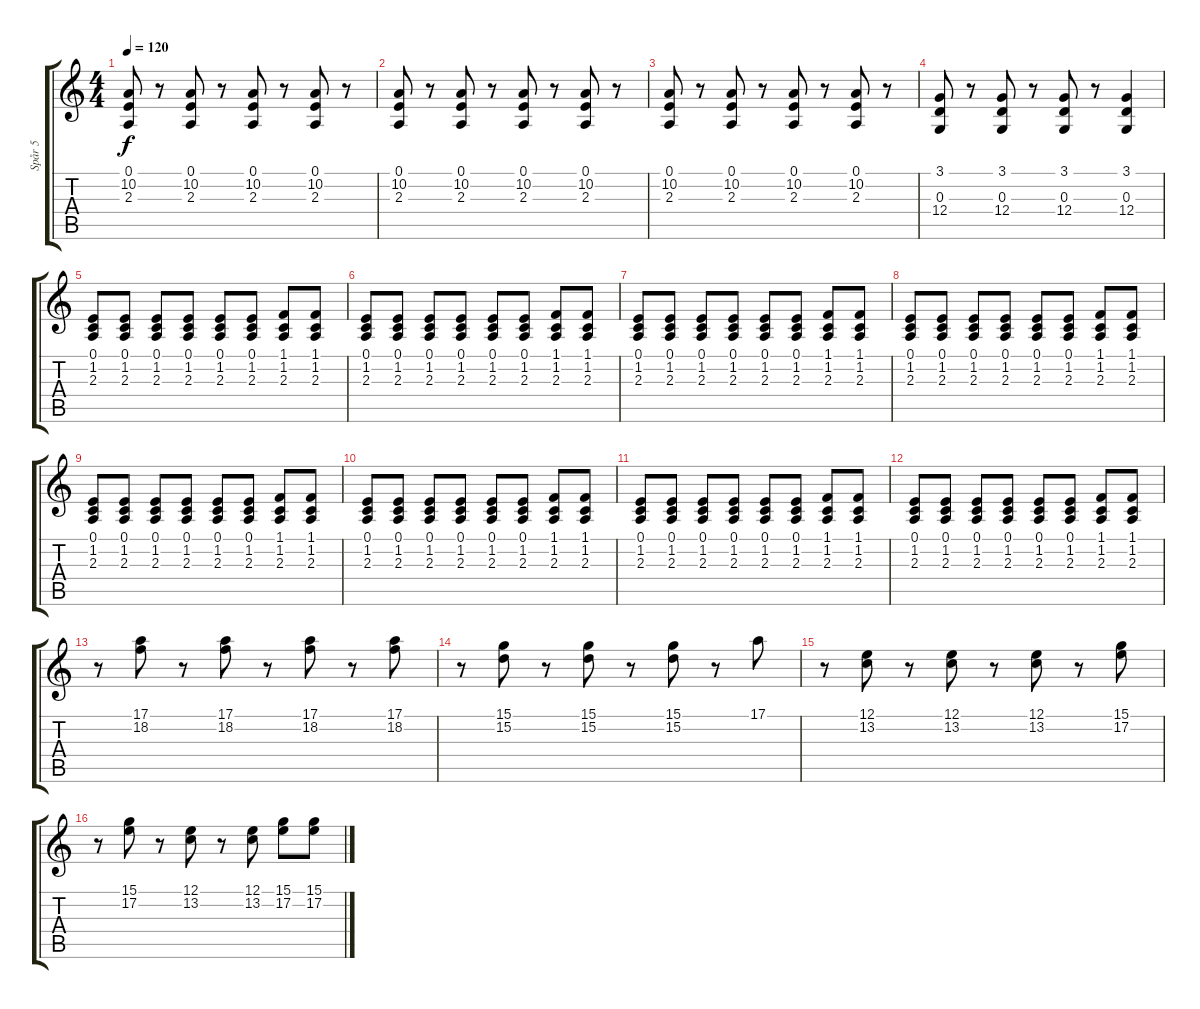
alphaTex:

\track ("Spår 5" "Spår 5") {instrument lead3calliope}
\staff {score tabs}
\tuning (E4 B3 G3 D3 A2 E2) {hide}
\ts (4 4)
\tempo 120
\clef g2
\ks c
(0.1 10.2 2.3).8{dy f} r.8 (0.1 10.2 2.3).8 r.8 (0.1 10.2 2.3).8 r.8 (0.1 10.2 2.3).8 r.8 |
(0.1 10.2 2.3).8 r.8 (0.1 10.2 2.3).8 r.8 (0.1 10.2 2.3).8 r.8 (0.1 10.2 2.3).8 r.8 |
(0.1 10.2 2.3).8 r.8 (0.1 10.2 2.3).8 r.8 (0.1 10.2 2.3).8 r.8 (0.1 10.2 2.3).8 r.8 |
(3.1 0.3 12.4).8 r.8 (3.1 0.3 12.4).8 r.8 (3.1 0.3 12.4).8 r.8 (3.1 0.3 12.4).4 |
(0.1 1.2 2.3).8 (0.1 1.2 2.3).8 (0.1 1.2 2.3).8 (0.1 1.2 2.3).8 (0.1 1.2 2.3).8 (0.1 1.2 2.3).8 (1.1 1.2 2.3).8 (1.1 1.2 2.3).8 |
(0.1 1.2 2.3).8 (0.1 1.2 2.3).8 (0.1 1.2 2.3).8 (0.1 1.2 2.3).8 (0.1 1.2 2.3).8 (0.1 1.2 2.3).8 (1.1 1.2 2.3).8 (1.1 1.2 2.3).8 |
(0.1 1.2 2.3).8 (0.1 1.2 2.3).8 (0.1 1.2 2.3).8 (0.1 1.2 2.3).8 (0.1 1.2 2.3).8 (0.1 1.2 2.3).8 (1.1 1.2 2.3).8 (1.1 1.2 2.3).8 |
(0.1 1.2 2.3).8 (0.1 1.2 2.3).8 (0.1 1.2 2.3).8 (0.1 1.2 2.3).8 (0.1 1.2 2.3).8 (0.1 1.2 2.3).8 (1.1 1.2 2.3).8 (1.1 1.2 2.3).8 |
(0.1 1.2 2.3).8 (0.1 1.2 2.3).8 (0.1 1.2 2.3).8 (0.1 1.2 2.3).8 (0.1 1.2 2.3).8 (0.1 1.2 2.3).8 (1.1 1.2 2.3).8 (1.1 1.2 2.3).8 |
(0.1 1.2 2.3).8 (0.1 1.2 2.3).8 (0.1 1.2 2.3).8 (0.1 1.2 2.3).8 (0.1 1.2 2.3).8 (0.1 1.2 2.3).8 (1.1 1.2 2.3).8 (1.1 1.2 2.3).8 |
(0.1 1.2 2.3).8 (0.1 1.2 2.3).8 (0.1 1.2 2.3).8 (0.1 1.2 2.3).8 (0.1 1.2 2.3).8 (0.1 1.2 2.3).8 (1.1 1.2 2.3).8 (1.1 1.2 2.3).8 |
(0.1 1.2 2.3).8 (0.1 1.2 2.3).8 (0.1 1.2 2.3).8 (0.1 1.2 2.3).8 (0.1 1.2 2.3).8 (0.1 1.2 2.3).8 (1.1 1.2 2.3).8 (1.1 1.2 2.3).8 |
r.8{instrument lead1square} (17.1 18.2).8 r.8 (17.1 18.2).8 r.8 (17.1 18.2).8 r.8 (17.1 18.2).8 |
r.8 (15.1 15.2).8 r.8 (15.1 15.2).8 r.8 (15.1 15.2).8 r.8 17.1.8 |
r.8 (12.1 13.2).8 r.8 (12.1 13.2).8 r.8 (12.1 13.2).8 r.8 (15.1 17.2).8 |
r.8 (15.1 17.2).8 r.8 (12.1 13.2).8 r.8 (12.1 13.2).8 (15.1 17.2).8 (15.1 17.2).8
